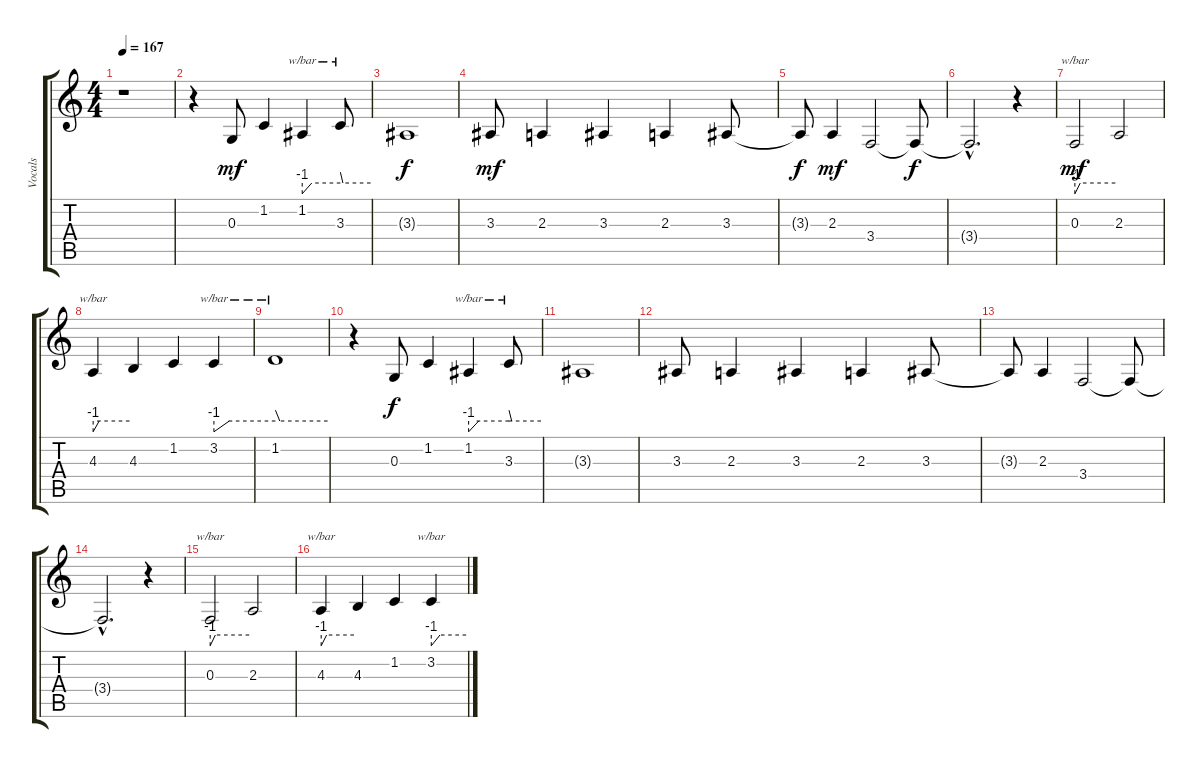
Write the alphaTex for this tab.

\track ("Vocals" "Vocals") {instrument lead1square}
\staff {score tabs}
\tuning (E4 B3 G3 D3 A2 E2) {hide}
\ts (4 4)
\tempo 167
\clef g2
\ks c
r.1{dy f} |
r.4 0.3.8{dy mf} 1.2.4 1.2.4{tbe (custom default 0 -4 15 0 60 0)} 3.3.8{tbe (custom default 0 4 5 0 60 0)} |
3.3{t}.1{dy f} |
3.3.8{dy mf} 2.3.4 3.3.4 2.3.4 3.3.8 |
3.3{t}.8{dy f} 2.3.4{dy mf} 3.4.2 3.4{t}.8{dy f} |
3.4{hac t}.2{d} r.4 |
0.3.2{tbe (custom default 0 -4 8 0 60 0) dy mf} 2.3.2 |
4.3.4{tbe (custom default 0 -4 10 0 60 0)} 4.3.4 1.2.4 3.2.4{tbe (custom default 0 -4 15 0 60 0)} |
1.2.1{tbe (custom default 0 4 5 0 60 0)} |
r.4 0.3.8{dy f} 1.2.4 1.2.4{tbe (custom default 0 -4 15 0 60 0)} 3.3.8{tbe (custom default 0 4 5 0 60 0)} |
3.3{t}.1 |
3.3.8 2.3.4 3.3.4 2.3.4 3.3.8 |
3.3{t}.8 2.3.4 3.4.2 3.4{t}.8 |
3.4{hac t}.2{d} r.4 |
0.3.2{tbe (custom default 0 -4 8 0 60 0)} 2.3.2 |
4.3.4{tbe (custom default 0 -4 10 0 60 0)} 4.3.4 1.2.4 3.2.4{tbe (custom default 0 -4 15 0 60 0)}
